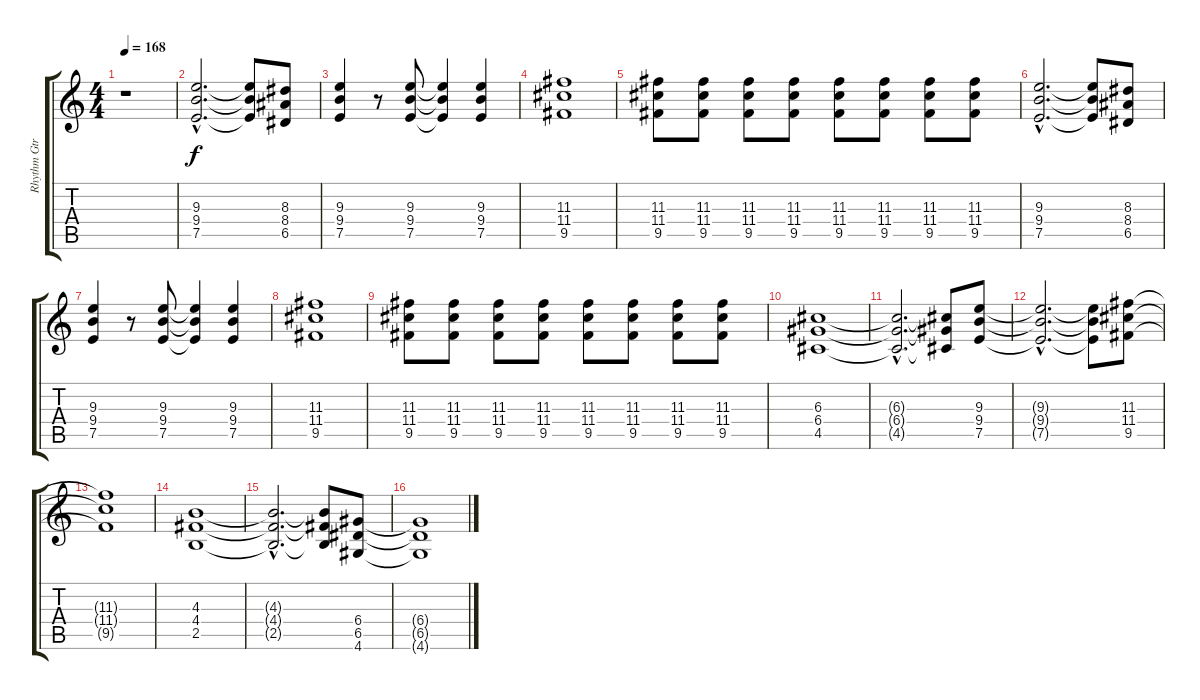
\track ("Rhythm Gtr.2" "Rhythm Gtr") {instrument distortionguitar}
\staff {score tabs}
\tuning (E4 B3 G3 D3 A2 E2) {hide}
\ts (4 4)
\tempo 168
\clef g2
\ks c
r.1{dy f instrument distortionguitar} |
(9.3{hac} 9.4{hac} 7.5{hac}).2{d} (9.3{t} 9.4{t} 7.5{t}).8 (8.3 8.4 6.5).8 |
(9.3 9.4 7.5).4 r.8 (9.3 9.4 7.5).8 (9.3{t} 9.4{t} 7.5{t}).4 (9.3 9.4 7.5).4 |
(11.3 11.4 9.5).1 |
(11.3 11.4 9.5).8 (11.3 11.4 9.5).8 (11.3 11.4 9.5).8 (11.3 11.4 9.5).8 (11.3 11.4 9.5).8 (11.3 11.4 9.5).8 (11.3 11.4 9.5).8 (11.3 11.4 9.5).8 |
(9.3{hac} 9.4{hac} 7.5{hac}).2{d} (9.3{t} 9.4{t} 7.5{t}).8 (8.3 8.4 6.5).8 |
(9.3 9.4 7.5).4 r.8 (9.3 9.4 7.5).8 (9.3{t} 9.4{t} 7.5{t}).4 (9.3 9.4 7.5).4 |
(11.3 11.4 9.5).1 |
(11.3 11.4 9.5).8 (11.3 11.4 9.5).8 (11.3 11.4 9.5).8 (11.3 11.4 9.5).8 (11.3 11.4 9.5).8 (11.3 11.4 9.5).8 (11.3 11.4 9.5).8 (11.3 11.4 9.5).8 |
(6.3 6.4 4.5).1 |
(6.3{hac t} 6.4{hac t} 4.5{hac t}).2{d} (6.3{t} 6.4{t} 4.5{t}).8 (9.3 9.4 7.5).8 |
(9.3{hac t} 9.4{hac t} 7.5{hac t}).2{d} (9.3{t} 9.4{t} 7.5{t}).8 (11.3 11.4 9.5).8 |
(11.3{t} 11.4{t} 9.5{t}).1 |
(4.3 4.4 2.5).1 |
(4.3{hac t} 4.4{hac t} 2.5{hac t}).2{d} (4.3{t} 4.4{t} 2.5{t}).8 (6.4 6.5 4.6).8 |
(6.4{t} 6.5{t} 4.6{t}).1
